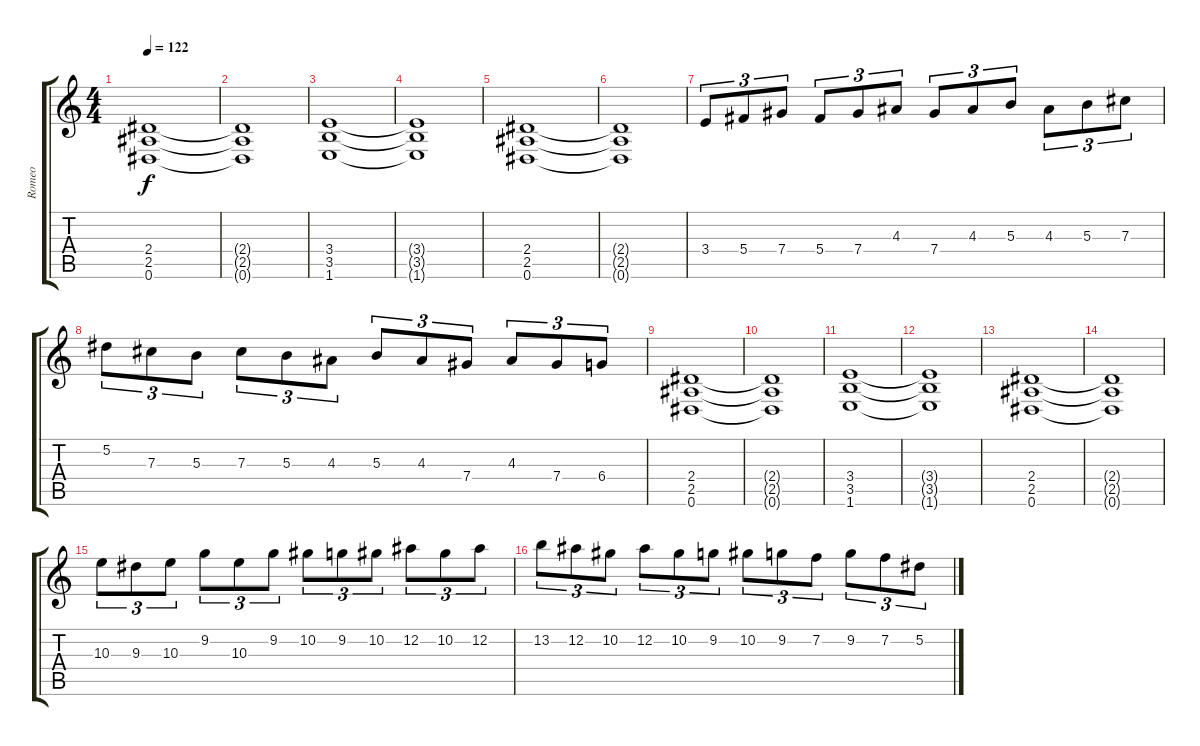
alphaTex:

\track ("Romeo " "Romeo ") {instrument distortionguitar}
\staff {score tabs}
\tuning (Eb4 Bb3 Gb3 Db3 Ab2 Eb2) {hide}
\ts (4 4)
\tempo 122
\clef g2
\ks c
(2.4 2.5 0.6).1{dy f} |
(2.4{t} 2.5{t} 0.6{t}).1 |
(3.4 3.5 1.6).1 |
(3.4{t} 3.5{t} 1.6{t}).1 |
(2.4 2.5 0.6).1 |
(2.4{t} 2.5{t} 0.6{t}).1 |
3.4.8{tu (3 2)} 5.4.8{tu (3 2)} 7.4.8{tu (3 2)} 5.4.8{tu (3 2)} 7.4.8{tu (3 2)} 4.3.8{tu (3 2)} 7.4.8{tu (3 2)} 4.3.8{tu (3 2)} 5.3.8{tu (3 2)} 4.3.8{tu (3 2)} 5.3.8{tu (3 2)} 7.3.8{tu (3 2)} |
5.2.8{tu (3 2)} 7.3.8{tu (3 2)} 5.3.8{tu (3 2)} 7.3.8{tu (3 2)} 5.3.8{tu (3 2)} 4.3.8{tu (3 2)} 5.3.8{tu (3 2)} 4.3.8{tu (3 2)} 7.4.8{tu (3 2)} 4.3.8{tu (3 2)} 7.4.8{tu (3 2)} 6.4.8{tu (3 2)} |
(2.4 2.5 0.6).1 |
(2.4{t} 2.5{t} 0.6{t}).1 |
(3.4 3.5 1.6).1 |
(3.4{t} 3.5{t} 1.6{t}).1 |
(2.4 2.5 0.6).1 |
(2.4{t} 2.5{t} 0.6{t}).1 |
10.3.8{tu (3 2)} 9.3.8{tu (3 2)} 10.3.8{tu (3 2)} 9.2.8{tu (3 2)} 10.3.8{tu (3 2)} 9.2.8{tu (3 2)} 10.2.8{tu (3 2)} 9.2.8{tu (3 2)} 10.2.8{tu (3 2)} 12.2.8{tu (3 2)} 10.2.8{tu (3 2)} 12.2.8{tu (3 2)} |
13.2.8{tu (3 2)} 12.2.8{tu (3 2)} 10.2.8{tu (3 2)} 12.2.8{tu (3 2)} 10.2.8{tu (3 2)} 9.2.8{tu (3 2)} 10.2.8{tu (3 2)} 9.2.8{tu (3 2)} 7.2.8{tu (3 2)} 9.2.8{tu (3 2)} 7.2.8{tu (3 2)} 5.2.8{tu (3 2)}
